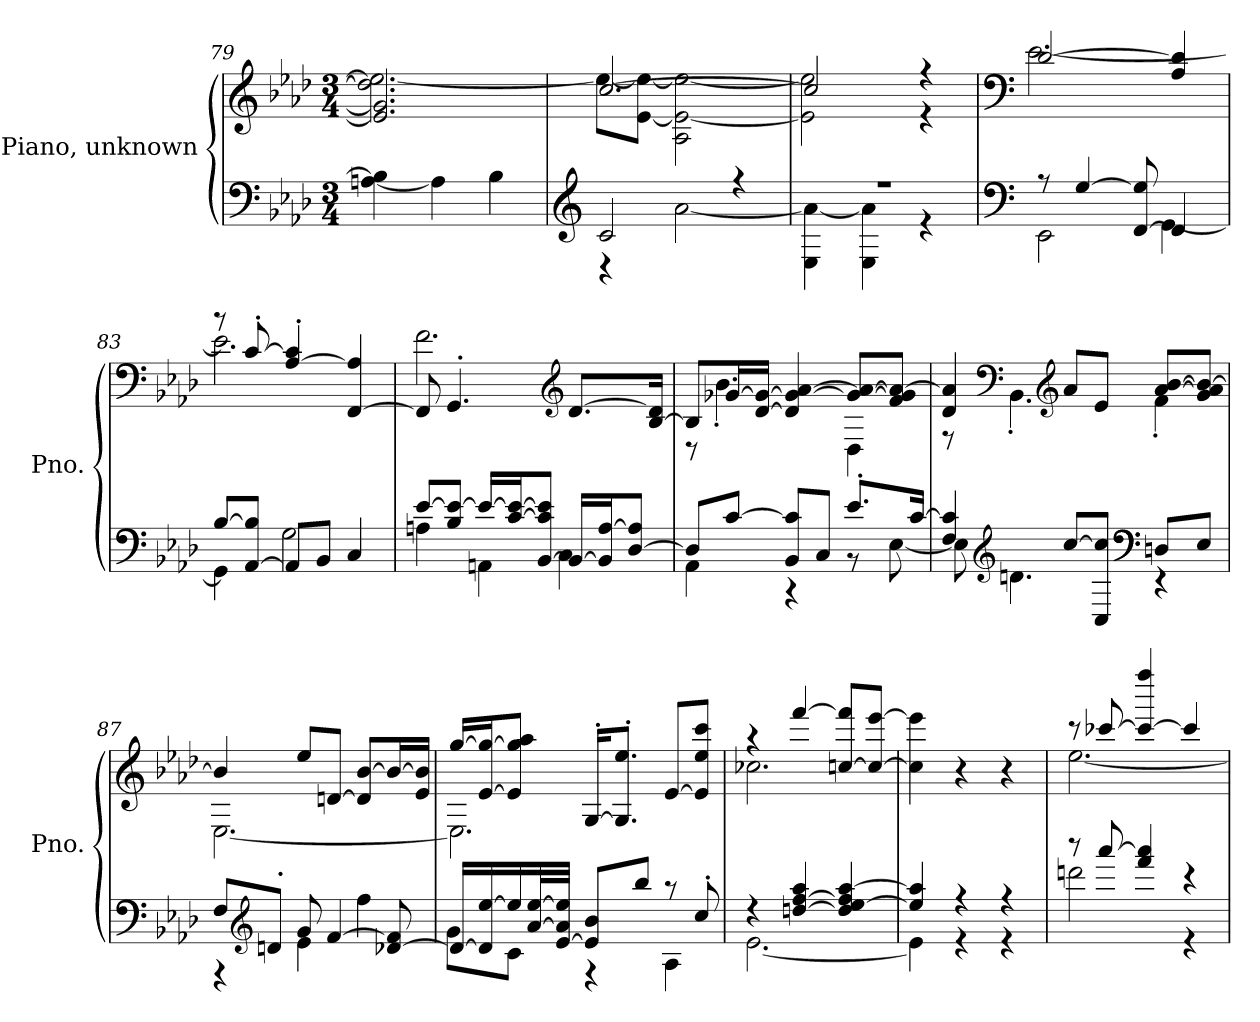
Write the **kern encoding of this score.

**kern	**kern
*part1	*part1
*staff2	*staff1
*I"Piano, unknown	*
*I'Pno.	*
*clefF4	*clefG2
*k[b-e-a-d-]	*k[b-e-a-d-]
*M3/4	*M3/4
=79	=79
*	*^
[4An\ 4B-\]	2.e-/] 2.g/]	2.dd-\] 2.ee-\_
4A\]	.	.
4B-\	.	.
=80	=80	=80
*clefG2	*	*
*^	*	*
2c/	4r	[2.cc/	8ee-\L_
.	.	.	[8e-\ 8ee-\_J
.	[2a-\	.	2A-\ 2e-\_ 2ee-\_
4r	.	.	.
=81	=81	=81	=81
2.r	4E-\ 4a-\_	2cc/]	2e-\] 2ee-\]
.	4E-\ 4a-\]	.	.
.	4r	4r	4r
=82	=82	=82	=82
*clefF4	*	*clefF4	*
8r	2EE-\	[2d-/	[2.e-\
[4G/	.	.	.
[8FF/ 8G/]	.	.	.
4FF/]	[4GG\	4A-/ 4d-/]	.
!!LO:LB:g=z	!!
=83	=83	=83	=83
[8B-/L	4GG\]	8r	2.e-\]
[8AA-/ 8B-/]J	.	[8c'/	.
8AA-/L]	2G\	[4A-/' 4c/]'	.
8BB-/J	.	.	.
4C/	.	[4FF/ 4A-/]	.
=84	=84	=84	=84
[8e-/L	4An\	8FF/]	2.f\
8B-/ 8e-/_J	.	4.GG'/	.
16e-/LL_	4AAn\	.	.
[16c/ 16e-/_J	.	.	.
[8BB-/ 8c/] 8e-/]J	.	.	.
*	*	*clefG2	*
16BB-/LL_	4C\	[8.d-/L	.
16BB-/] [16A/J	.	.	.
[8D-/ 8A/]J	.	.	.
.	.	[16B-/ 16d-/]Jk	.
=85	=85	=85	=85
8D-/L]	4AA-\	8B-/L]	8r
[8c/J	.	[16g-X/L	4.b-'\
.	.	[16d-/ 16g-/_JJ	.
8BB-/ 8c/]L	4r	4d-/] 4g-/_ [4a-/	.
8C/J	.	.	.
8.e-'/L	8r	8g-/_ 8a-/_L	4D-\
.	[8E-\	8f/ 8g-/] 8a-/_J	.
[16c/Jk	.	.	.
!!LO:LB:g=z	!!
=86	=86	=86	=86
4F/ 4c/]	8E-\]	4d-/ 4a-/]	8r
*clefG2	*	*clefF4	*
.	4.dn\	.	4.BB-'\
*	*	*clefG2	*
[8cc/L	.	8a-/L	.
8C/ 8cc/]J	.	8e-/J	.
*clefF4	*	*	*
8Dn/L	4r	[8a-/ [8b-/L	4f'\
8E-/J	.	8g/ 8a-/] 8b-/_J	.
=87	=87	=87	=87
8F/L	4r	4b-/]	[2.E-\
*clefG2	*	*	*
8dn'/J	.	.	.
8g/	4e-\	8ee-/L	.
[4f/	.	[8dn/J	.
.	4ff\	8d/] [8b-/L	.
[8d-X/ 8f/]	.	16b-/L_	.
.	.	16e-/ 16b-/]JJ	.
!!LO:PB:g=z	!!
=88	=88	=88	=88
16d-/LL_	8g\L	[16gg/LL	2.E-\]
16d-/] [16ee-/	.	[16e-/ 16gg/_J	.
16ee-/]	8c\J	8e-/] 8gg/] 8aa-/J	.
[32a-/ [32ee-/L	.	.	.
[32e-/ 32a-/] 32ee-/]JJJ	.	.	.
8e-/] 8b-/L	4r	[16G'/KL	.
.	.	8.G/]' 8.ee-/'J	.
8bb-/J	.	.	.
8r	4A-\	[8e-/L	.
8cc'/	.	8e-/] 8ee-/ 8ccc/J	.
=89	=89	=89	=89
4r	[2.e-\	4r	2.cc-X\
[4ddn/ [4ff/ 4aa-/	.	[4fff/	.
4dd/] [4ee-/ 4ff/] [4aa-/	.	[8ccn/ 8fff/]L	.
.	.	8cc/_ [8eee-/J	.
*	*	*v	*v
=90	=90	=90
4ee-/] 4aa-/]	4e-\]	4cc\] 4eee-\]
4r	4r	4r
4r	4r	4r
=91	=91	=91
*	*	*^
8r	2dddn\	8r	[2.ee-\
[8aaa-/	.	[8ccc-X/	.
4fff/ 4aaa-/]	.	4ccc-/_ 4ffff/	.
4r	4r	4ccc-/]	.
*v	*v	*	*
*	*v	*v
=	=
*-	*-
